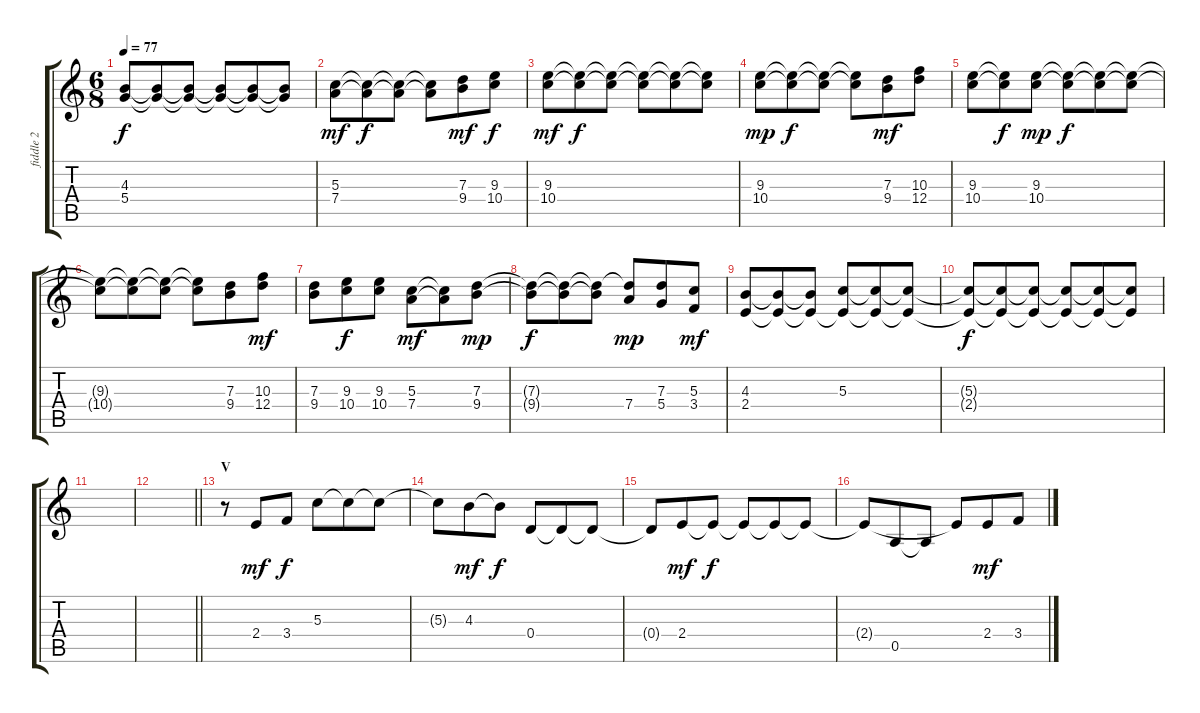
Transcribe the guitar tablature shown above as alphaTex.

\track ("fiddle 2" "fiddle 2") {instrument contrabass}
\staff {score tabs}
\tuning (E4 B3 G3 D3 A2 E2) {hide}
\ts (6 8)
\tempo 77
\clef g2
\ks c
(4.3{t} 5.4{t}).8{dy f} (4.3{t} 5.4{t}).8 (4.3{t} 5.4{t}).8 (4.3{t} 5.4{t}).8 (4.3{t} 5.4{t}).8 (4.3{t} 5.4{t}).8 |
(5.3 7.4).8{dy mf} (5.3{t} 7.4{t}).8{dy f} (5.3{t} 7.4{t}).8 (5.3{t} 7.4{t}).8 (7.3 9.4).8{dy mf} (9.3 10.4).8{dy f} |
(9.3 10.4).8{dy mf} (9.3{t} 10.4{t}).8{dy f} (9.3{t} 10.4{t}).8 (9.3{t} 10.4{t}).8 (9.3{t} 10.4{t}).8 (9.3{t} 10.4{t}).8 |
(9.3 10.4).8{dy mp} (9.3{t} 10.4{t}).8{dy f} (9.3{t} 10.4{t}).8 (9.3{t} 10.4{t}).8 (7.3 9.4).8{dy mf} (10.3 12.4).8 |
(9.3 10.4).8 (9.3{t} 10.4{t}).8{dy f} (9.3 10.4).8{dy mp} (9.3{t} 10.4{t}).8{dy f} (9.3{t} 10.4{t}).8 (9.3{t} 10.4{t}).8 |
(9.3{t} 10.4{t}).8 (9.3{t} 10.4{t}).8 (9.3{t} 10.4{t}).8 (9.3{t} 10.4{t}).8 (7.3 9.4).8 (10.3 12.4).8{dy mf} |
(7.3 9.4).8 (9.3 10.4).8{dy f} (9.3 10.4).8 (5.3 7.4).8{dy mf} (5.3{t} 7.4{t}).8 (7.3 9.4).8{dy mp} |
(7.3{t} 9.4{t}).8{dy f} (7.3{t} 9.4{t}).8 (7.3{t} 9.4{t}).8 (7.3{t} 7.4).8{dy mp} (7.3 5.4).8 (5.3 3.4).8{dy mf} |
(4.3 2.4).8 (4.3{t} 2.4{t}).8 (4.3{t} 2.4{t}).8 (5.3 2.4{t}).8 (5.3{t} 2.4{t}).8 (5.3{t} 2.4{t}).8 |
(5.3{t} 2.4{t}).8{dy f volume 0} (5.3{t} 2.4{t}).8 (5.3{t} 2.4{t}).8 (5.3{t} 2.4{t}).8 (5.3{t} 2.4{t}).8 (5.3{t} 2.4{t}).8 |
|
\barLineRight lightlight
|
\section ("" "V")
r.8 2.4.8{dy mf} 3.4.8{dy f} 5.3.8 5.3{t}.8 5.3{t}.8 |
5.3{t}.8 4.3.8{dy mf} 4.3{t}.8{dy f} 0.4.8 0.4{t}.8 0.4{t}.8 |
0.4{t}.8 2.4.8{dy mf} 2.4{t}.8{dy f} 2.4{t}.8 2.4{t}.8 2.4{t}.8 |
2.4{t}.8 0.5.8 0.5{t}.8 2.4{t}.8 2.4.8{dy mf} 3.4.8
